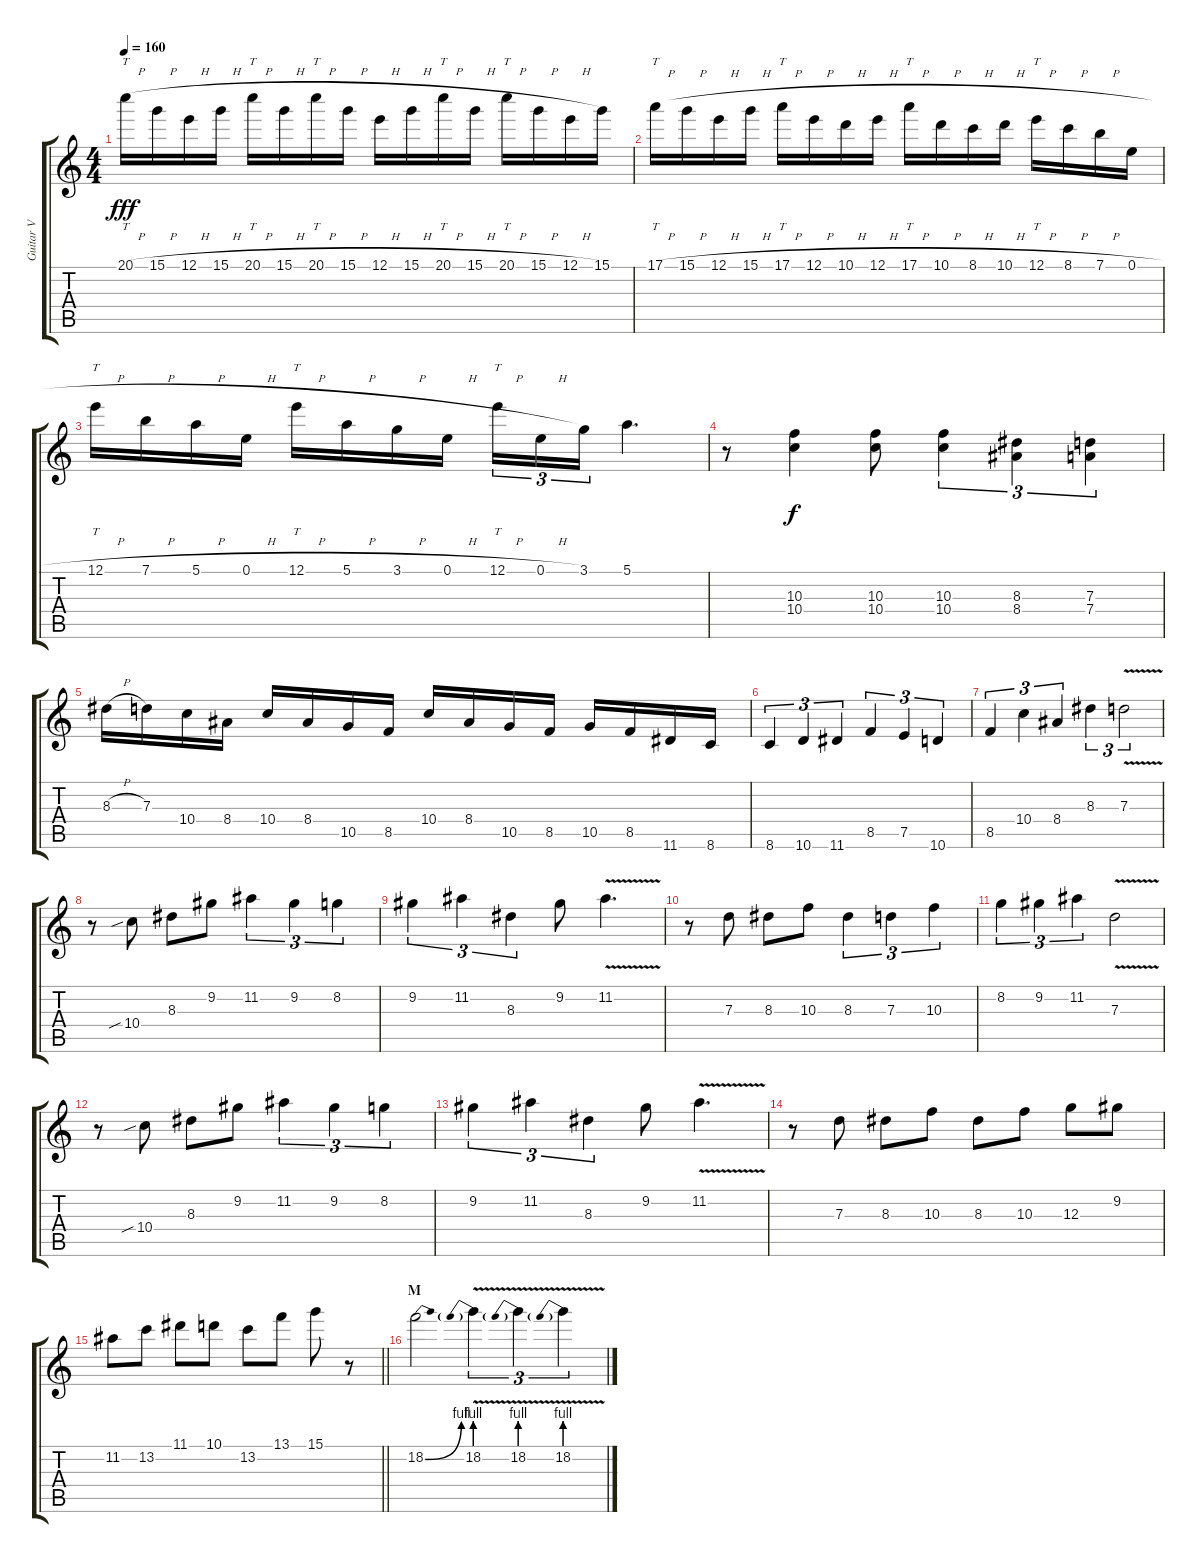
\track ("Guitar V" "Guitar V") {instrument overdrivenguitar}
\staff {score tabs}
\tuning (E4 B3 G3 D3 A2 E2) {hide}
\ts (4 4)
\tempo 160
\clef g2
\ks c
20.1{h}.16{tt dy fff} 15.1{h}.16 12.1{h}.16 15.1{h}.16 20.1{h}.16{tt} 15.1{h}.16 20.1{h}.16{tt} 15.1{h}.16 12.1{h}.16 15.1{h}.16 20.1{h}.16{tt} 15.1{h}.16 20.1{h}.16{tt} 15.1{h}.16 12.1{h}.16 15.1.16 |
17.1{h}.16{tt} 15.1{h}.16 12.1{h}.16 15.1{h}.16 17.1{h}.16{tt} 12.1{h}.16 10.1{h}.16 12.1{h}.16 17.1{h}.16{tt} 10.1{h}.16 8.1{h}.16 10.1{h}.16 12.1{h}.16{tt} 8.1{h}.16 7.1{h}.16 0.1{h}.16 |
12.1{h}.16{tt} 7.1{h}.16 5.1{h}.16 0.1{h}.16 12.1{h}.16{tt} 5.1{h}.16 3.1{h}.16 0.1{h}.16 12.1{h}.16{tt tu (3 2)} 0.1{h}.16{tu (3 2)} 3.1.16{tu (3 2)} 5.1.4{d} |
r.8 (10.3 10.4).4{dy f} (10.3 10.4).8 (10.3 10.4).4{tu (3 2)} (8.3 8.4).4{tu (3 2)} (7.3 7.4).4{tu (3 2)} |
8.3{h}.16 7.3.16 10.4.16 8.4.16 10.4.16 8.4.16 10.5.16 8.5.16 10.4.16 8.4.16 10.5.16 8.5.16 10.5.16 8.5.16 11.6.16 8.6.16 |
8.6.4{tu (3 2)} 10.6.4{tu (3 2)} 11.6.4{tu (3 2)} 8.5.4{tu (3 2)} 7.5.4{tu (3 2)} 10.6.4{tu (3 2)} |
8.5.4{tu (3 2)} 10.4.4{tu (3 2)} 8.4.4{tu (3 2)} 8.3.4{tu (3 2)} 7.3{v}.2{tu (3 2)} |
r.8 10.4{sib}.8 8.3.8 9.2.8 11.2.4{tu (3 2)} 9.2.4{tu (3 2)} 8.2.4{tu (3 2)} |
9.2.4{tu (3 2)} 11.2.4{tu (3 2)} 8.3.4{tu (3 2)} 9.2.8 11.2{v}.4{d} |
r.8 7.3.8 8.3.8 10.3.8 8.3.4{tu (3 2)} 7.3.4{tu (3 2)} 10.3.4{tu (3 2)} |
8.2.4{tu (3 2)} 9.2.4{tu (3 2)} 11.2.4{tu (3 2)} 7.3{v}.2 |
r.8 10.4{sib}.8 8.3.8 9.2.8 11.2.4{tu (3 2)} 9.2.4{tu (3 2)} 8.2.4{tu (3 2)} |
9.2.4{tu (3 2)} 11.2.4{tu (3 2)} 8.3.4{tu (3 2)} 9.2.8 11.2{v}.4{d} |
r.8 7.3.8 8.3.8 10.3.8 8.3.8 10.3.8 12.3.8 9.2.8 |
\barLineRight lightlight
11.2.8 13.2.8 11.1.8 10.1.8 13.2.8 13.1.8 15.1.8 r.8 |
\section ("" "M")
18.2{be (bend 0 0 60 4)}.2 18.2{be (prebend 0 4 60 4) v}.4{tu (3 2)} 18.2{be (prebend 0 4 60 4) v}.4{tu (3 2)} 18.2{be (prebend 0 4 60 4) v}.4{tu (3 2)}
